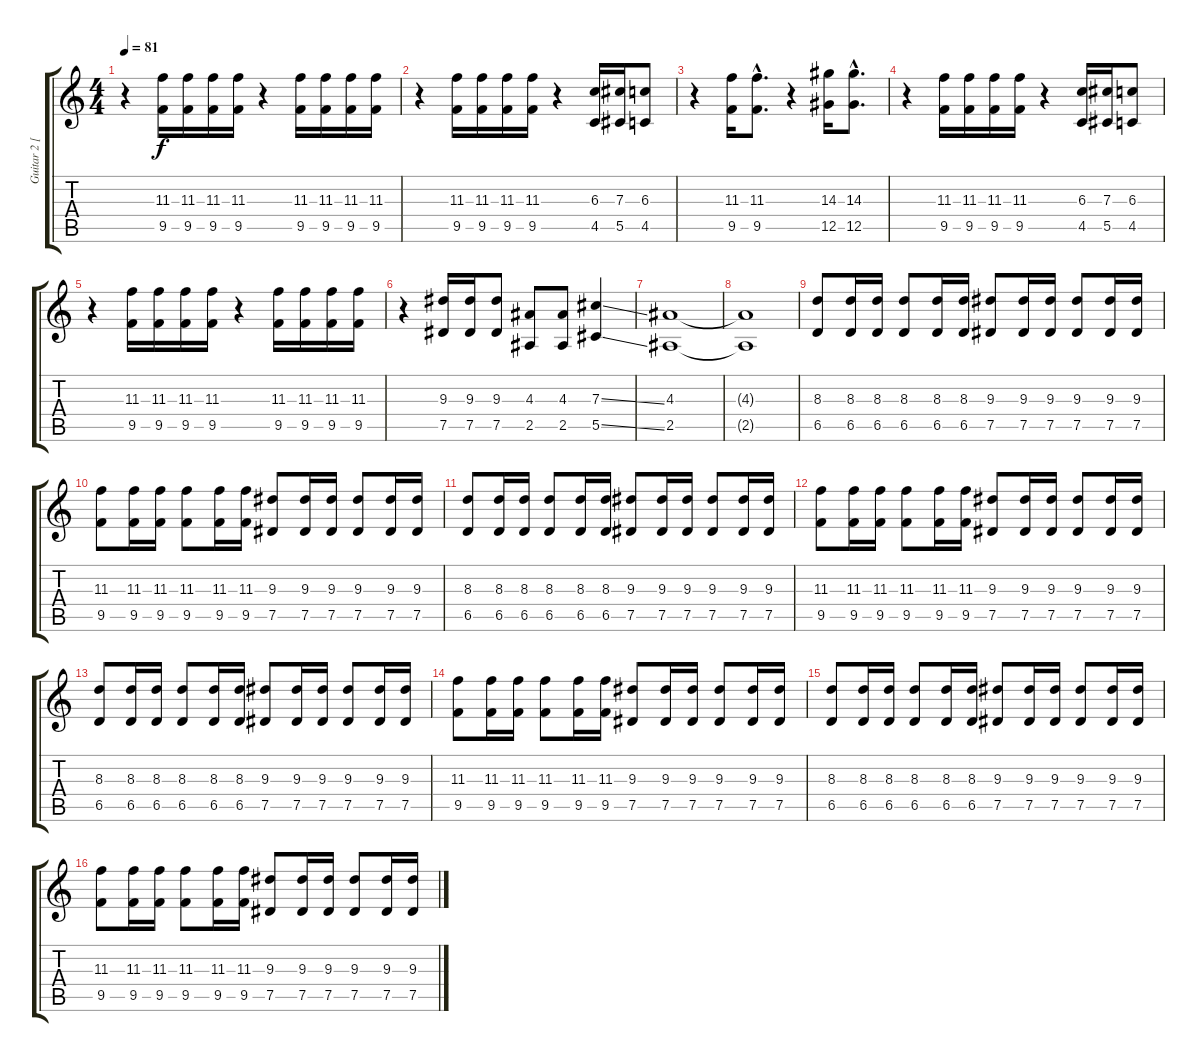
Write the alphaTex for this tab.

\track ("Guitar 2 [Overdubbed]" "Guitar 2 [") {instrument distortionguitar}
\staff {score tabs}
\tuning (Eb4 Bb3 Gb3 Db3 Ab2 Eb2) {hide}
\ts (4 4)
\tempo 81
\clef g2
\ks c
r.4{dy f} (11.3 9.5).16 (11.3 9.5).16 (11.3 9.5).16 (11.3 9.5).16 r.4 (11.3 9.5).16 (11.3 9.5).16 (11.3 9.5).16 (11.3 9.5).16 |
r.4 (11.3 9.5).16 (11.3 9.5).16 (11.3 9.5).16 (11.3 9.5).16 r.4 (6.3 4.5).16 (7.3 5.5).16 (6.3 4.5).8 |
r.4 (11.3 9.5).16 (11.3{hac} 9.5{hac}).8{d} r.4 (14.3 12.5).16 (14.3{hac} 12.5{hac}).8{d} |
r.4 (11.3 9.5).16 (11.3 9.5).16 (11.3 9.5).16 (11.3 9.5).16 r.4 (6.3 4.5).16 (7.3 5.5).16 (6.3 4.5).8 |
r.4 (11.3 9.5).16 (11.3 9.5).16 (11.3 9.5).16 (11.3 9.5).16 r.4 (11.3 9.5).16 (11.3 9.5).16 (11.3 9.5).16 (11.3 9.5).16 |
r.4 (9.3 7.5).16 (9.3 7.5).16 (9.3 7.5).8 (4.3 2.5).8 (4.3 2.5).8 (7.3{ss} 5.5{ss}).4 |
(4.3 2.5).1 |
(4.3{t} 2.5{t}).1 |
(8.3 6.5).8 (8.3 6.5).16 (8.3 6.5).16 (8.3 6.5).8 (8.3 6.5).16 (8.3 6.5).16 (9.3 7.5).8 (9.3 7.5).16 (9.3 7.5).16 (9.3 7.5).8 (9.3 7.5).16 (9.3 7.5).16 |
(11.3 9.5).8 (11.3 9.5).16 (11.3 9.5).16 (11.3 9.5).8 (11.3 9.5).16 (11.3 9.5).16 (9.3 7.5).8 (9.3 7.5).16 (9.3 7.5).16 (9.3 7.5).8 (9.3 7.5).16 (9.3 7.5).16 |
(8.3 6.5).8 (8.3 6.5).16 (8.3 6.5).16 (8.3 6.5).8 (8.3 6.5).16 (8.3 6.5).16 (9.3 7.5).8 (9.3 7.5).16 (9.3 7.5).16 (9.3 7.5).8 (9.3 7.5).16 (9.3 7.5).16 |
(11.3 9.5).8 (11.3 9.5).16 (11.3 9.5).16 (11.3 9.5).8 (11.3 9.5).16 (11.3 9.5).16 (9.3 7.5).8 (9.3 7.5).16 (9.3 7.5).16 (9.3 7.5).8 (9.3 7.5).16 (9.3 7.5).16 |
(8.3 6.5).8 (8.3 6.5).16 (8.3 6.5).16 (8.3 6.5).8 (8.3 6.5).16 (8.3 6.5).16 (9.3 7.5).8 (9.3 7.5).16 (9.3 7.5).16 (9.3 7.5).8 (9.3 7.5).16 (9.3 7.5).16 |
(11.3 9.5).8 (11.3 9.5).16 (11.3 9.5).16 (11.3 9.5).8 (11.3 9.5).16 (11.3 9.5).16 (9.3 7.5).8 (9.3 7.5).16 (9.3 7.5).16 (9.3 7.5).8 (9.3 7.5).16 (9.3 7.5).16 |
(8.3 6.5).8 (8.3 6.5).16 (8.3 6.5).16 (8.3 6.5).8 (8.3 6.5).16 (8.3 6.5).16 (9.3 7.5).8 (9.3 7.5).16 (9.3 7.5).16 (9.3 7.5).8 (9.3 7.5).16 (9.3 7.5).16 |
(11.3 9.5).8 (11.3 9.5).16 (11.3 9.5).16 (11.3 9.5).8 (11.3 9.5).16 (11.3 9.5).16 (9.3 7.5).8 (9.3 7.5).16 (9.3 7.5).16 (9.3 7.5).8 (9.3 7.5).16 (9.3 7.5).16
